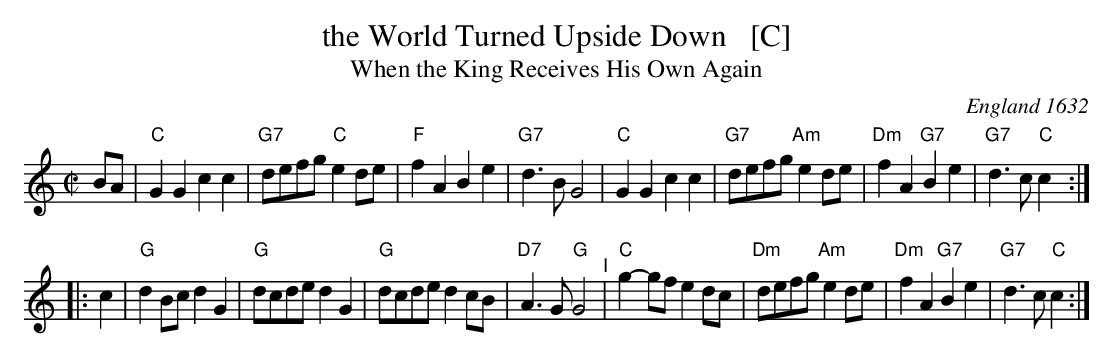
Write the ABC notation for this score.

X:1
T: the World Turned Upside Down   [C]
T: When the King Receives His Own Again
O: England 1632
M: C|
L: 1/8
K: C
   BA \
| "C"G2 G2 c2 c2 | "G7"defg "C"e2 de | "F"f2 A2 B2 e2 | "G7"d3 B G4 \
| "C"G2 G2 c2 c2 | "G7"defg "Am"e2 de | "Dm"f2 A2 "G7"B2 e2 | "G7"d3 c "C"c2 :|
|: c2 \
| "G"d2 Bc d2 G2 | "G"dcde d2 G2 | "G"dcde d2 cB | "D7"A3 G "G"G4 \
"^I"\
| "C"g2-gf e2 dc | "Dm"defg "Am"e2 de | "Dm"f2 A2 "G7"B2 e2 | "G7"d3 c "C"c2 :|
